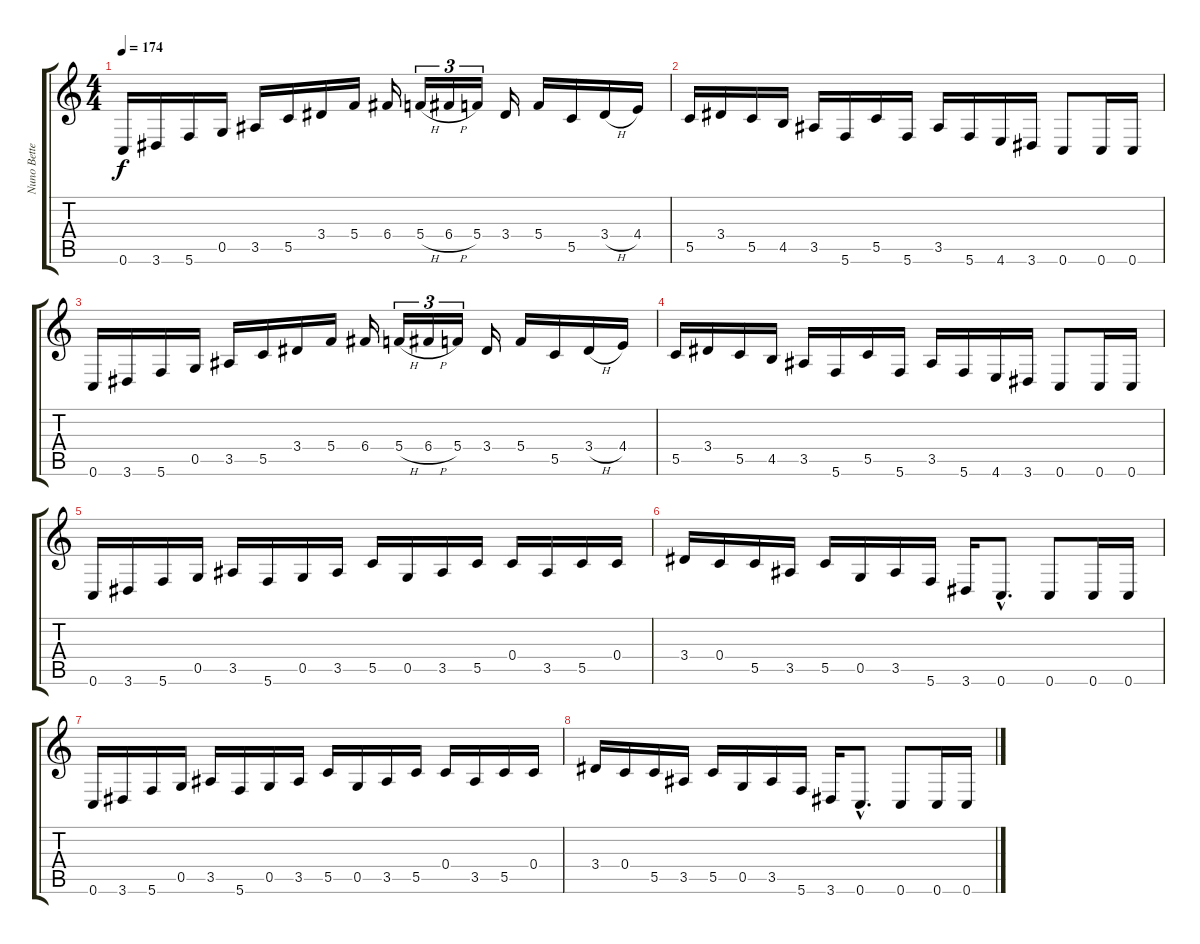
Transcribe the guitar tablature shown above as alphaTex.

\track ("Nuno Bettencourt" "Nuno Bette") {instrument acousticguitarsteel}
\staff {score tabs}
\tuning (D4 A3 F3 C3 G2 C2) {hide}
\ts (4 4)
\tempo 174
\clef g2
\ks c
0.6.16{dy f} 3.6.16 5.6.16 0.5.16 3.5.16 5.5.16 3.4.16 5.4.16 6.4.16 5.4{h}.16{tu (3 2)} 6.4{h}.16{tu (3 2)} 5.4.16{tu (3 2)} 3.4.16 5.4.16 5.5.16 3.4{h}.16 4.4.16 |
5.5.16 3.4.16 5.5.16 4.5.16 3.5.16 5.6.16 5.5.16 5.6.16 3.5.16 5.6.16 4.6.16 3.6.16 0.6.8 0.6.16 0.6.16 |
0.6.16 3.6.16 5.6.16 0.5.16 3.5.16 5.5.16 3.4.16 5.4.16 6.4.16 5.4{h}.16{tu (3 2)} 6.4{h}.16{tu (3 2)} 5.4.16{tu (3 2)} 3.4.16 5.4.16 5.5.16 3.4{h}.16 4.4.16 |
5.5.16 3.4.16 5.5.16 4.5.16 3.5.16 5.6.16 5.5.16 5.6.16 3.5.16 5.6.16 4.6.16 3.6.16 0.6.8 0.6.16 0.6.16 |
0.6.16 3.6.16 5.6.16 0.5.16 3.5.16 5.6.16 0.5.16 3.5.16 5.5.16 0.5.16 3.5.16 5.5.16 0.4.16 3.5.16 5.5.16 0.4.16 |
3.4.16 0.4.16 5.5.16 3.5.16 5.5.16 0.5.16 3.5.16 5.6.16 3.6.16 0.6{hac}.8{d} 0.6.8 0.6.16 0.6.16 |
0.6.16 3.6.16 5.6.16 0.5.16 3.5.16 5.6.16 0.5.16 3.5.16 5.5.16 0.5.16 3.5.16 5.5.16 0.4.16 3.5.16 5.5.16 0.4.16 |
3.4.16 0.4.16 5.5.16 3.5.16 5.5.16 0.5.16 3.5.16 5.6.16 3.6.16 0.6{hac}.8{d} 0.6.8 0.6.16 0.6.16
